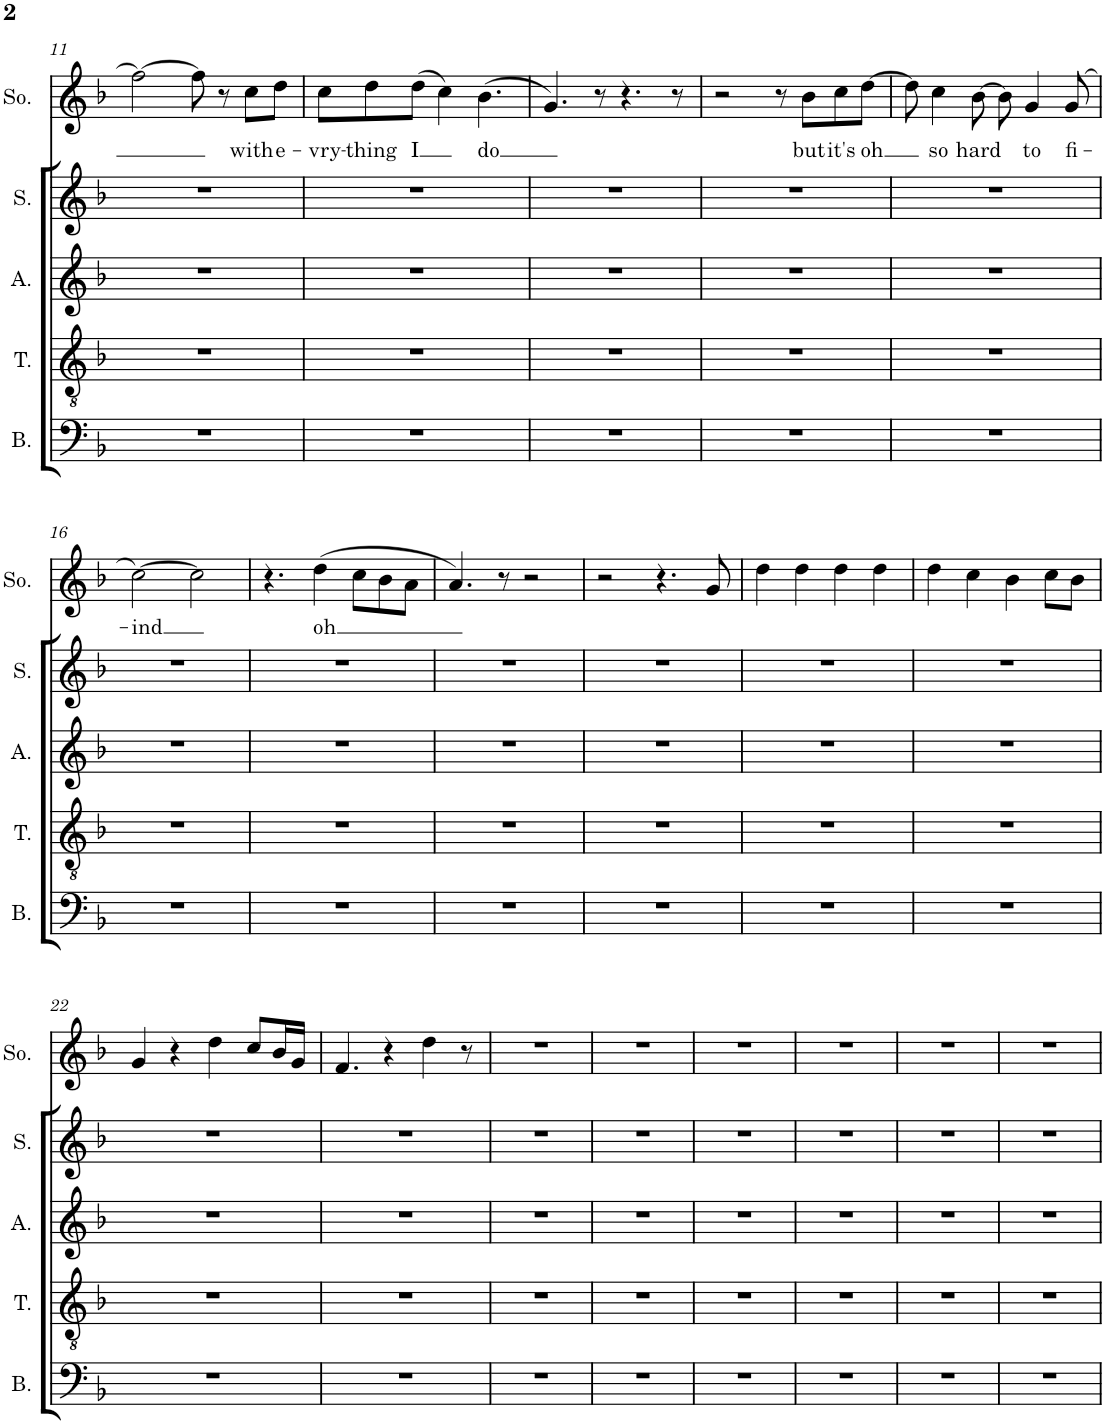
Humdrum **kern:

**kern	**kern	**kern	**kern	**kern	**text
*part5	*part4	*part3	*part2	*part1	*part1
*staff5	*staff4	*staff3	*staff2	*staff1	*staff1
*I"Bass	*I"Tenor	*I"Alto	*I"Soprano	*I"Solo	*
*I'B.	*I'T.	*I'A.	*I'S.	*I'So.	*
!!LO:PB:g=z
*clefF4	*clefGv2	*clefG2	*clefG2	*clefG2	*
*k[b-]	*k[b-]	*k[b-]	*k[b-]	*k[b-]	*
*M4/4	*M4/4	*M4/4	*M4/4	*M4/4	*
=11	=11	=11	=11	=11	=11
1r	1r	1r	1r	2ff\_	.
.	.	.	.	8ff\]	.
.	.	.	.	8r	.
!	!	!	!	!	!LO:LY:b
.	.	.	.	8cc\L	with
!	!	!	!	!	!LO:LY:b
.	.	.	.	8dd\J	e-
=12	=12	=12	=12	=12	=12
!	!	!	!	!	!LO:LY:b
1r	1r	1r	1r	8cc\L	-vry-
!	!	!	!	!	!LO:LY:b
.	.	.	.	8dd\	-thing
!	!	!	!	!	!LO:LY:b
.	.	.	.	(8dd\J	I
.	.	.	.	4cc\)	.
!	!	!	!	!	!LO:LY:b
.	.	.	.	(4.b-\	do
=13	=13	=13	=13	=13	=13
1r	1r	1r	1r	4.g/)	.
.	.	.	.	8r	.
.	.	.	.	4.r	.
.	.	.	.	8r	.
=14	=14	=14	=14	=14	=14
1r	1r	1r	1r	2r	.
.	.	.	.	8r	.
!	!	!	!	!	!LO:LY:b
.	.	.	.	8b-\L	but
!	!	!	!	!	!LO:LY:b
.	.	.	.	8cc\	it's
!	!	!	!	!	!LO:LY:b
.	.	.	.	[8dd\J	oh
=15	=15	=15	=15	=15	=15
1r	1r	1r	1r	8dd\]	.
!	!	!	!	!	!LO:LY:b
.	.	.	.	4cc\	so
!	!	!	!	!	!LO:LY:b
.	.	.	.	[8b-\	hard
.	.	.	.	8b-\]	.
!	!	!	!	!	!LO:LY:b
.	.	.	.	4g/	to
!	!	!	!	!	!LO:LY:b
.	.	.	.	(8g/	fi-
!!LO:LB:g=z
=16	=16	=16	=16	=16	=16
!	!	!	!	!	!LO:LY:b
1r	1r	1r	1r	[2cc\)	-ind
.	.	.	.	2cc\]	.
=17	=17	=17	=17	=17	=17
1r	1r	1r	1r	4.r	.
!	!	!	!	!	!LO:LY:b
.	.	.	.	(4dd\	oh
.	.	.	.	8cc\L	.
.	.	.	.	8b-\	.
.	.	.	.	8a\J	.
=18	=18	=18	=18	=18	=18
1r	1r	1r	1r	4.a/)	.
.	.	.	.	8r	.
.	.	.	.	2r	.
=19	=19	=19	=19	=19	=19
1r	1r	1r	1r	2r	.
.	.	.	.	4.r	.
.	.	.	.	8g/	.
=20	=20	=20	=20	=20	=20
1r	1r	1r	1r	4dd\	.
.	.	.	.	4dd\	.
.	.	.	.	4dd\	.
.	.	.	.	4dd\	.
=21	=21	=21	=21	=21	=21
1r	1r	1r	1r	4dd\	.
.	.	.	.	4cc\	.
.	.	.	.	4b-\	.
.	.	.	.	8cc\L	.
.	.	.	.	8b-\J	.
!!LO:LB:g=z
=22	=22	=22	=22	=22	=22
1r	1r	1r	1r	4g/	.
.	.	.	.	4r	.
.	.	.	.	4dd\	.
.	.	.	.	8cc/L	.
.	.	.	.	16b-/L	.
.	.	.	.	16g/JJ	.
=23	=23	=23	=23	=23	=23
1r	1r	1r	1r	4.f/	.
.	.	.	.	4r	.
.	.	.	.	4dd\	.
.	.	.	.	8r	.
=24	=24	=24	=24	=24	=24
1r	1r	1r	1r	1r	.
=25	=25	=25	=25	=25	=25
1r	1r	1r	1r	1r	.
=26	=26	=26	=26	=26	=26
1r	1r	1r	1r	1r	.
=27	=27	=27	=27	=27	=27
1r	1r	1r	1r	1r	.
=28	=28	=28	=28	=28	=28
1r	1r	1r	1r	1r	.
=29	=29	=29	=29	=29	=29
1r	1r	1r	1r	1r	.
=	=	=	=	=	=
*-	*-	*-	*-	*-	*-
